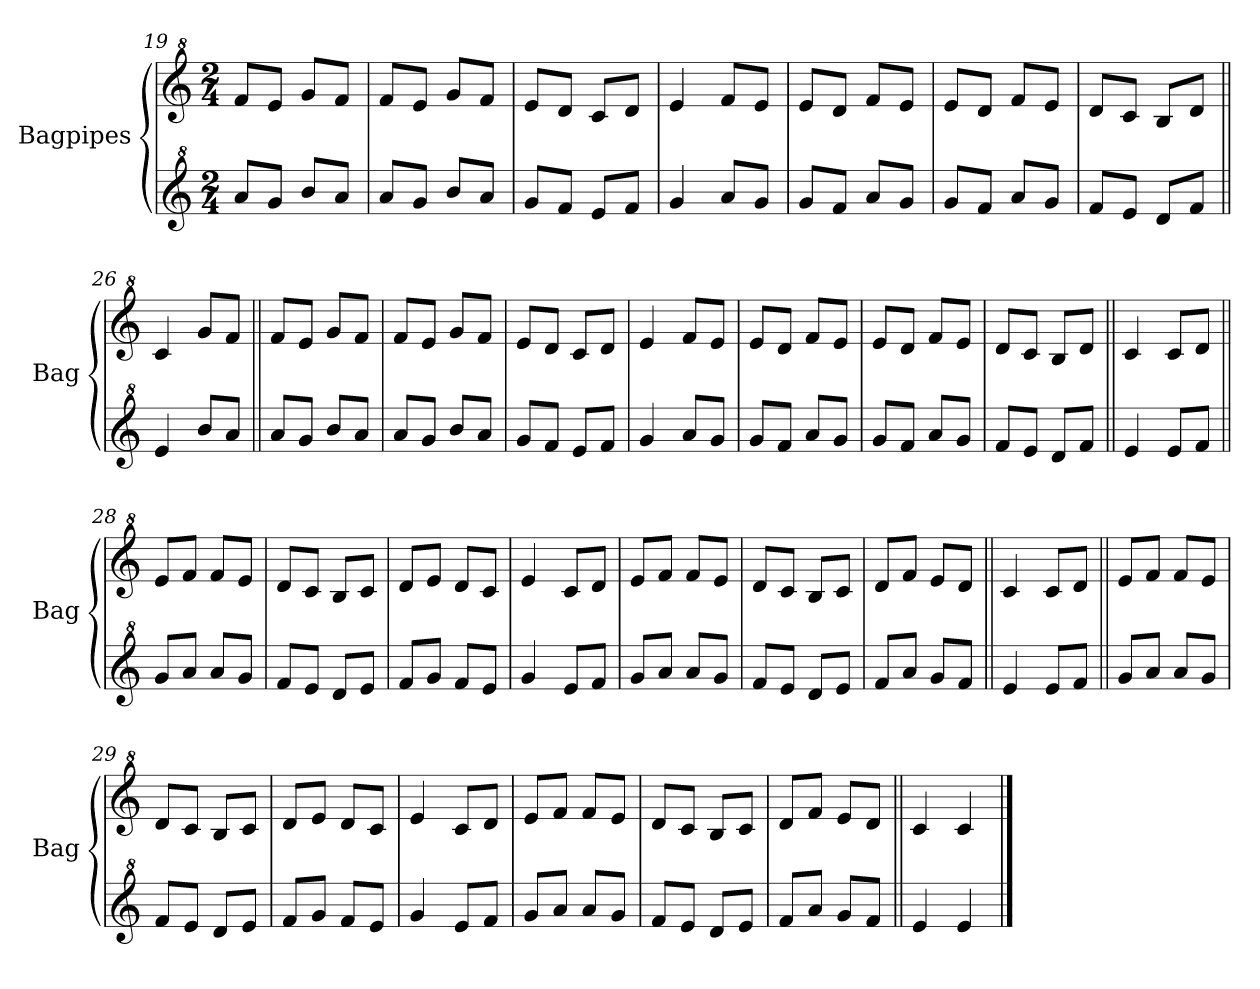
**kern	**kern
*part2	*part1
*staff2	*staff1
*I"Bagpipes	*I"Bagpipes
*I'Bag	*I'Bag
*clefG^2	*clefG^2
*k[]	*k[]
*C:	*C:
*M2/4	*M2/4
=19||	=19||
8aa/L	8ff/L
8gg/J	8ee/J
8bb/L	8gg/L
8aa/J	8ff/J
!!LO:LB:g=z
=20	=20
8aa/L	8ff/L
8gg/J	8ee/J
8bb/L	8gg/L
8aa/J	8ff/J
=21	=21
8gg/L	8ee/L
8ff/J	8dd/J
8ee/L	8cc/L
8ff/J	8dd/J
=22	=22
4gg/	4ee/
8aa/L	8ff/L
8gg/J	8ee/J
=23	=23
8gg/L	8ee/L
8ff/J	8dd/J
8aa/L	8ff/L
8gg/J	8ee/J
=24	=24
8gg/L	8ee/L
8ff/J	8dd/J
8aa/L	8ff/L
8gg/J	8ee/J
=25	=25
8ff/L	8dd/L
8ee/J	8cc/J
8dd/L	8b/L
8ff/J	8dd/J
=26||	=26||
4ee/	4cc/
8bb/L	8gg/L
8aa/J	8ff/J
=19||	=19||
8aa/L	8ff/L
8gg/J	8ee/J
8bb/L	8gg/L
8aa/J	8ff/J
!!LO:LB:g=z
=20	=20
8aa/L	8ff/L
8gg/J	8ee/J
8bb/L	8gg/L
8aa/J	8ff/J
=21	=21
8gg/L	8ee/L
8ff/J	8dd/J
8ee/L	8cc/L
8ff/J	8dd/J
=22	=22
4gg/	4ee/
8aa/L	8ff/L
8gg/J	8ee/J
=23	=23
8gg/L	8ee/L
8ff/J	8dd/J
8aa/L	8ff/L
8gg/J	8ee/J
=24	=24
8gg/L	8ee/L
8ff/J	8dd/J
8aa/L	8ff/L
8gg/J	8ee/J
=25	=25
8ff/L	8dd/L
8ee/J	8cc/J
8dd/L	8b/L
8ff/J	8dd/J
=27||	=27||
4ee/	4cc/
8ee/L	8cc/L
8ff/J	8dd/J
=28||	=28||
8gg/L	8ee/L
8aa/J	8ff/J
8aa/L	8ff/L
8gg/J	8ee/J
!!LO:LB:g=z
=29	=29
8ff/L	8dd/L
8ee/J	8cc/J
8dd/L	8b/L
8ee/J	8cc/J
=30	=30
8ff/L	8dd/L
8gg/J	8ee/J
8ff/L	8dd/L
8ee/J	8cc/J
=31	=31
4gg/	4ee/
8ee/L	8cc/L
8ff/J	8dd/J
=32	=32
8gg/L	8ee/L
8aa/J	8ff/J
8aa/L	8ff/L
8gg/J	8ee/J
=33	=33
8ff/L	8dd/L
8ee/J	8cc/J
8dd/L	8b/L
8ee/J	8cc/J
=34	=34
8ff/L	8dd/L
8aa/J	8ff/J
8gg/L	8ee/L
8ff/J	8dd/J
=35||	=35||
4ee/	4cc/
8ee/L	8cc/L
8ff/J	8dd/J
=28||	=28||
8gg/L	8ee/L
8aa/J	8ff/J
8aa/L	8ff/L
8gg/J	8ee/J
!!LO:LB:g=z
=29	=29
8ff/L	8dd/L
8ee/J	8cc/J
8dd/L	8b/L
8ee/J	8cc/J
=30	=30
8ff/L	8dd/L
8gg/J	8ee/J
8ff/L	8dd/L
8ee/J	8cc/J
=31	=31
4gg/	4ee/
8ee/L	8cc/L
8ff/J	8dd/J
=32	=32
8gg/L	8ee/L
8aa/J	8ff/J
8aa/L	8ff/L
8gg/J	8ee/J
=33	=33
8ff/L	8dd/L
8ee/J	8cc/J
8dd/L	8b/L
8ee/J	8cc/J
=34	=34
8ff/L	8dd/L
8aa/J	8ff/J
8gg/L	8ee/L
8ff/J	8dd/J
=36||	=36||
4ee/	4cc/
4ee/	4cc/
==	==
*-	*-
